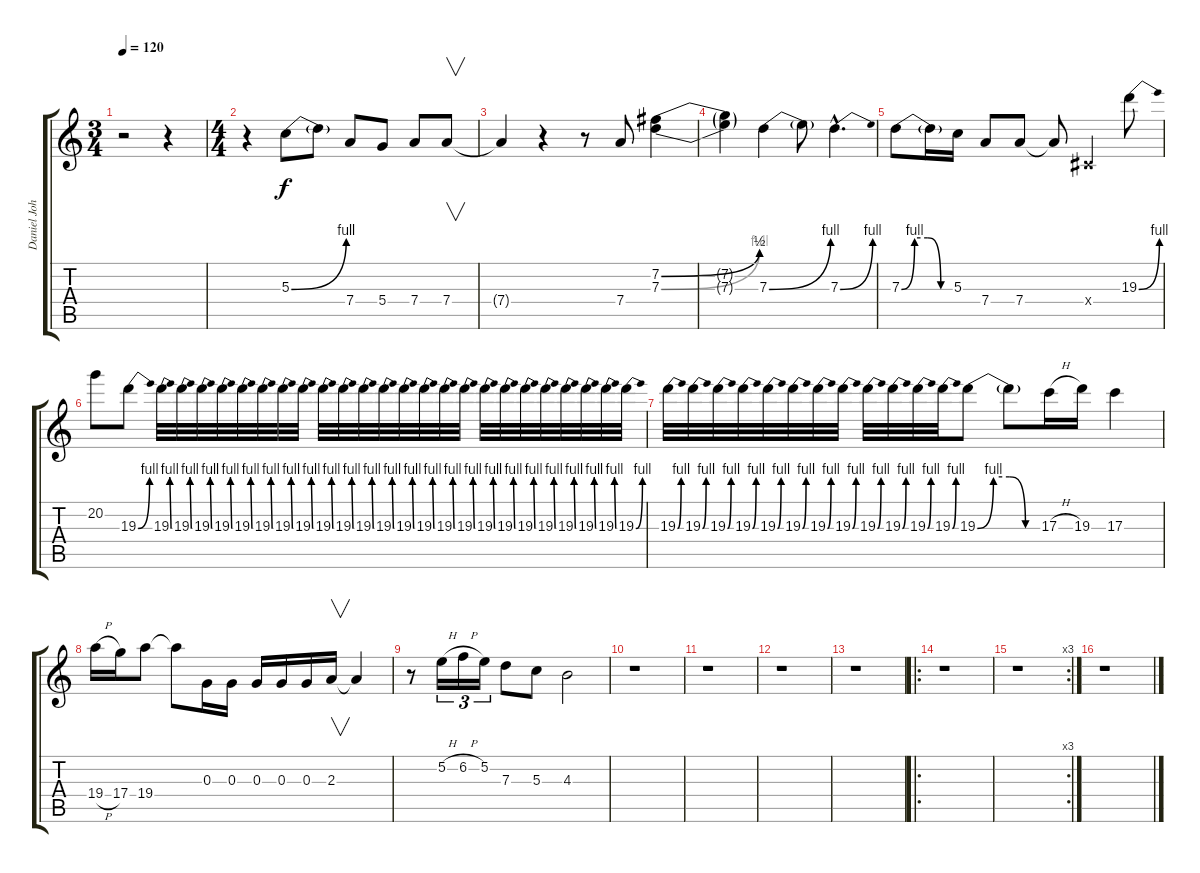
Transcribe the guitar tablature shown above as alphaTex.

\track ("Daniel Johns (gtr3)" "Daniel Joh") {instrument overdrivenguitar}
\staff {score tabs}
\tuning (E4 B3 G3 D3 A2 E2) {hide}
\ts (3 4)
\tempo 120
\clef g2
\ks c
r.2{dy f} r.4 |
\ts (4 4)
r.4 5.3{be (bend 0 0 60 4)}.8 5.3{t}.8 7.4.8 5.4.8 7.4.8 7.4.8{v} |
7.4{t}.4 r.4 r.8 7.4.8 (7.2{be (bend 0 0 60 2)} 7.3{be (bend 0 0 60 4)}).4 |
(7.2{t} 7.3{t}).4 7.3{be (bend 0 0 60 4)}.4 7.3{t}.8 7.3{be (bend 0 0 60 4) hac}.4{d} |
7.3{be (custom 0 0 15 4 30 4 45 0 60 0)}.8 7.3{t}.16 5.3.16 7.4.8 7.4.8 7.4{t}.8 -1.4{x}.4 19.3{be (bend 0 0 60 4)}.8 |
20.2.8 19.3{be (bend 0 0 60 4)}.8 19.3{be (bend 0 0 60 4)}.32 19.3{be (bend 0 0 60 4)}.32 19.3{be (bend 0 0 60 4)}.32 19.3{be (bend 0 0 60 4)}.32 19.3{be (bend 0 0 60 4)}.32 19.3{be (bend 0 0 60 4)}.32 19.3{be (bend 0 0 60 4)}.32 19.3{be (bend 0 0 60 4)}.32 19.3{be (bend 0 0 60 4)}.32 19.3{be (bend 0 0 60 4)}.32 19.3{be (bend 0 0 60 4)}.32 19.3{be (bend 0 0 60 4)}.32 19.3{be (bend 0 0 60 4)}.32 19.3{be (bend 0 0 60 4)}.32 19.3{be (bend 0 0 60 4)}.32 19.3{be (bend 0 0 60 4)}.32 19.3{be (bend 0 0 60 4)}.32 19.3{be (bend 0 0 60 4)}.32 19.3{be (bend 0 0 60 4)}.32 19.3{be (bend 0 0 60 4)}.32 19.3{be (bend 0 0 60 4)}.32 19.3{be (bend 0 0 60 4)}.32 19.3{be (bend 0 0 60 4)}.32 19.3{be (bend 0 0 60 4)}.32 |
19.3{be (bend 0 0 60 4)}.32 19.3{be (bend 0 0 60 4)}.32 19.3{be (bend 0 0 60 4)}.32 19.3{be (bend 0 0 60 4)}.32 19.3{be (bend 0 0 60 4)}.32 19.3{be (bend 0 0 60 4)}.32 19.3{be (bend 0 0 60 4)}.32 19.3{be (bend 0 0 60 4)}.32 19.3{be (bend 0 0 60 4)}.32 19.3{be (bend 0 0 60 4)}.32 19.3{be (bend 0 0 60 4)}.32 19.3{be (bend 0 0 60 4)}.32 19.3{be (custom 0 0 15 4 30 4 45 0 60 0)}.8 19.3{t}.8 17.3{h}.16 19.3.16 17.3.4 |
19.4{h}.16 17.4.16 19.4.8 19.4{t}.8 0.3.16 0.3.16 0.3.16 0.3.16 0.3.16 2.3.16{v} 2.3{t}.4 |
r.8 5.2{h}.16{tu (3 2)} 6.2{h}.16{tu (3 2)} 5.2.16{tu (3 2)} 7.3.8 5.3.8 4.3.2 |
r.1 |
r.1 |
r.1 |
r.1 |
\ro
r.1 |
\rc 3
r.1 |
r.1
